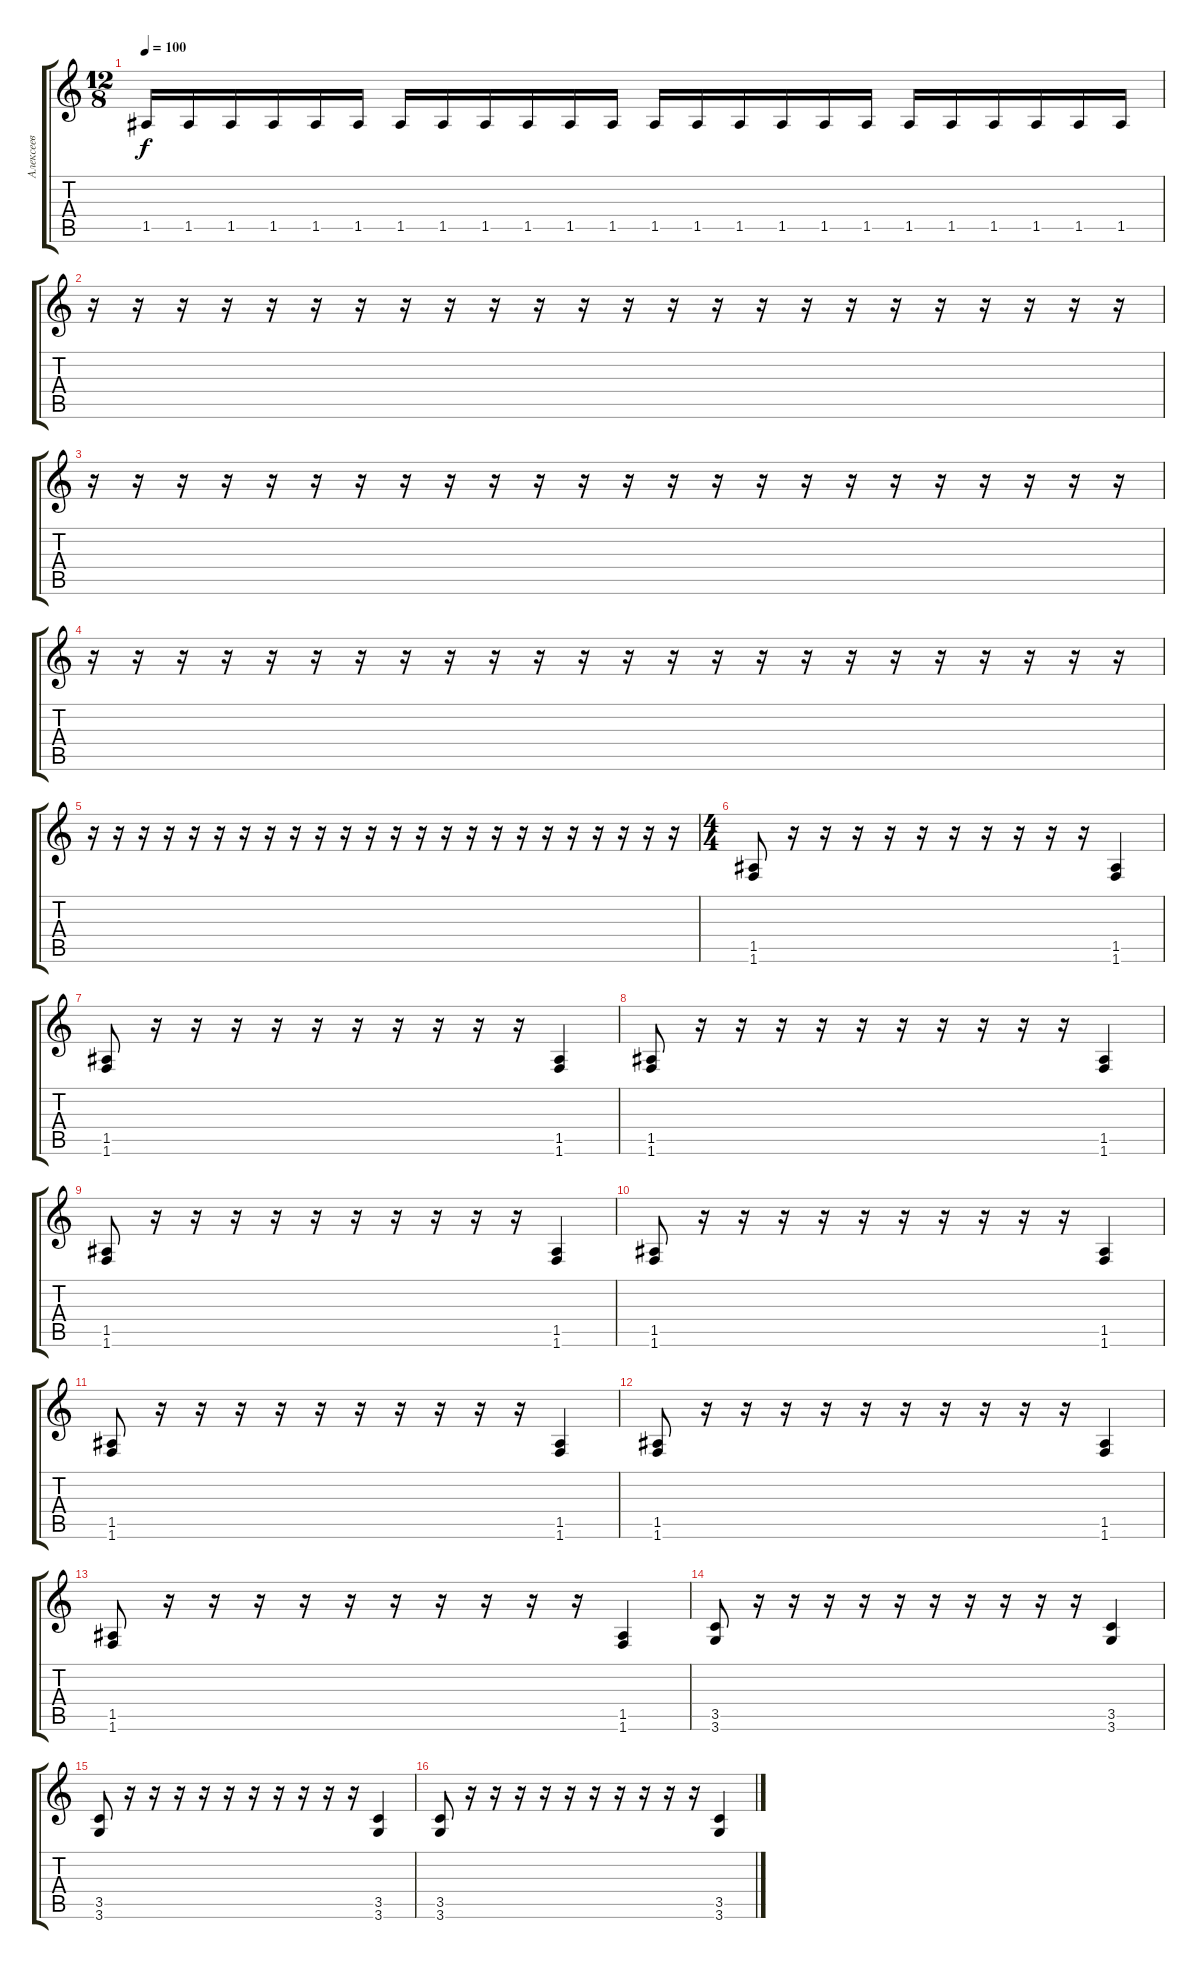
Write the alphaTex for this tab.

\track ("Алексеев" "Алексеев") {instrument distortionguitar}
\staff {score tabs}
\tuning (E4 B3 G3 D3 A2 E2) {hide}
\ts (12 8)
\tempo 100
\clef g2
\ks c
1.5.16{dy f} 1.5.16 1.5.16 1.5.16 1.5.16 1.5.16 1.5.16 1.5.16 1.5.16 1.5.16 1.5.16 1.5.16 1.5.16 1.5.16 1.5.16 1.5.16 1.5.16 1.5.16 1.5.16 1.5.16 1.5.16 1.5.16 1.5.16 1.5.16 |
r.16 r.16 r.16 r.16 r.16 r.16 r.16 r.16 r.16 r.16 r.16 r.16 r.16 r.16 r.16 r.16 r.16 r.16 r.16 r.16 r.16 r.16 r.16 r.16 |
r.16 r.16 r.16 r.16 r.16 r.16 r.16 r.16 r.16 r.16 r.16 r.16 r.16 r.16 r.16 r.16 r.16 r.16 r.16 r.16 r.16 r.16 r.16 r.16 |
r.16 r.16 r.16 r.16 r.16 r.16 r.16 r.16 r.16 r.16 r.16 r.16 r.16 r.16 r.16 r.16 r.16 r.16 r.16 r.16 r.16 r.16 r.16 r.16 |
r.16 r.16 r.16 r.16 r.16 r.16 r.16 r.16 r.16 r.16 r.16 r.16 r.16 r.16 r.16 r.16 r.16 r.16 r.16 r.16 r.16 r.16 r.16 r.16 |
\ts (4 4)
(1.5 1.6).8 r.16 r.16 r.16 r.16 r.16 r.16 r.16 r.16 r.16 r.16 (1.5 1.6).4 |
(1.5 1.6).8 r.16 r.16 r.16 r.16 r.16 r.16 r.16 r.16 r.16 r.16 (1.5 1.6).4 |
(1.5 1.6).8 r.16 r.16 r.16 r.16 r.16 r.16 r.16 r.16 r.16 r.16 (1.5 1.6).4 |
(1.5 1.6).8 r.16 r.16 r.16 r.16 r.16 r.16 r.16 r.16 r.16 r.16 (1.5 1.6).4 |
(1.5 1.6).8 r.16 r.16 r.16 r.16 r.16 r.16 r.16 r.16 r.16 r.16 (1.5 1.6).4 |
(1.5 1.6).8 r.16 r.16 r.16 r.16 r.16 r.16 r.16 r.16 r.16 r.16 (1.5 1.6).4 |
(1.5 1.6).8 r.16 r.16 r.16 r.16 r.16 r.16 r.16 r.16 r.16 r.16 (1.5 1.6).4 |
(1.5 1.6).8 r.16 r.16 r.16 r.16 r.16 r.16 r.16 r.16 r.16 r.16 (1.5 1.6).4 |
(3.5 3.6).8 r.16 r.16 r.16 r.16 r.16 r.16 r.16 r.16 r.16 r.16 (3.5 3.6).4 |
(3.5 3.6).8 r.16 r.16 r.16 r.16 r.16 r.16 r.16 r.16 r.16 r.16 (3.5 3.6).4 |
(3.5 3.6).8 r.16 r.16 r.16 r.16 r.16 r.16 r.16 r.16 r.16 r.16 (3.5 3.6).4
